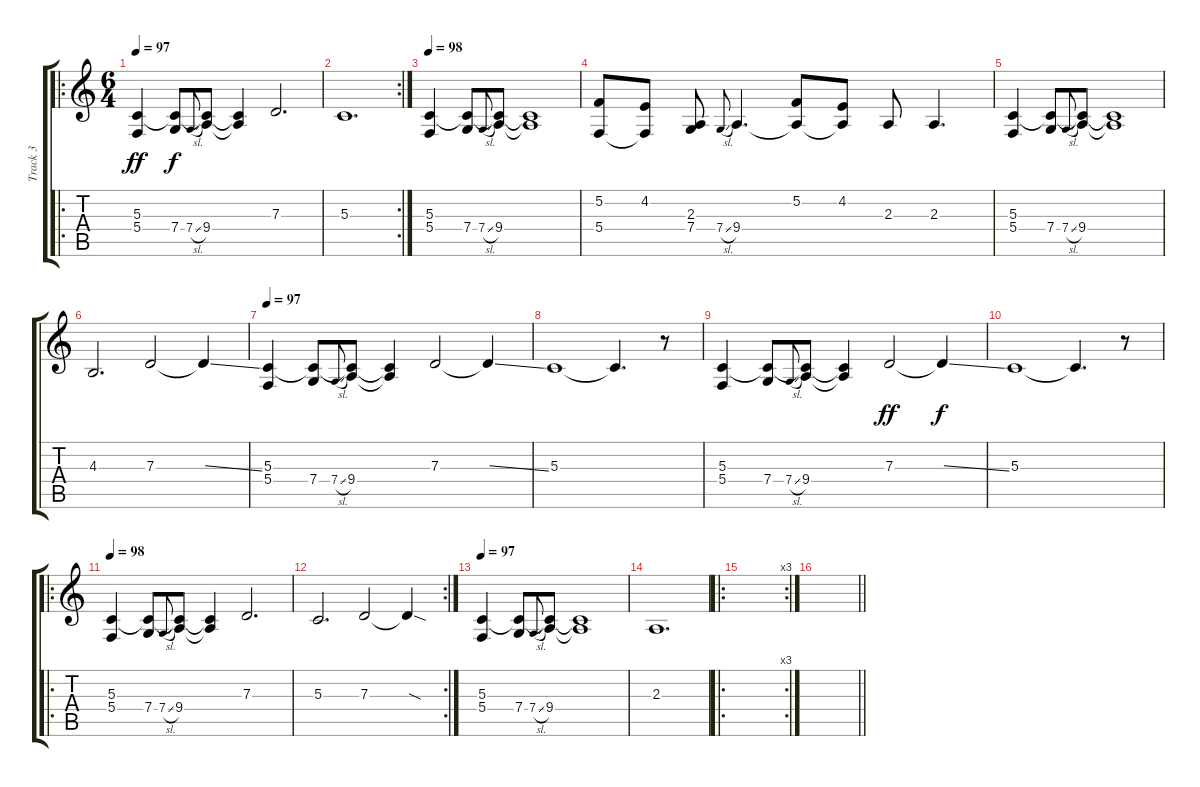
\track ("Track 3" "Track 3") {instrument trombone}
\staff {score tabs}
\tuning (E4 C4 G3 C3 G2 C2) {hide}
\ro
\ts (6 4)
\tempo 97
\clef g2
\ks c
(5.3 5.4).4{dy ff} (5.3{t} 7.4).8{dy f} 7.4{sl}.8{gr onbeat} (5.3{t} 9.4).8 (5.3{t} 9.4{t}).4 7.3.2{d} |
\rc 2
5.3.1{d} |
\tempo 98
(5.3 5.4).4 (5.3{t} 7.4).8 7.4{sl}.8{gr onbeat} (5.3{t} 9.4).8 (5.3{t} 9.4{t}).1 |
(5.2 5.4).8 (4.2 5.4{t}).8 (2.3 7.4).8 7.4{sl}.8{gr onbeat} 9.4.4{d} (5.2 9.4{t}).8 (4.2 9.4{t}).8 2.3.8 2.3.4{d} |
(5.3 5.4).4 (5.3{t} 7.4).8 7.4{sl}.8{gr onbeat} (5.3{t} 9.4).8 (5.3{t} 9.4{t}).1 |
4.3.2{d} 7.3.2 7.3{ss t}.4 |
\tempo 97
(5.3 5.4).4 (5.3{t} 7.4).8 7.4{sl}.8{gr onbeat} (5.3{t} 9.4).8 (5.3{t} 9.4{t}).4 7.3.2 7.3{ss t}.4 |
5.3.1 5.3{t}.4{d} r.8 |
(5.3 5.4).4 (5.3{t} 7.4).8 7.4{sl}.8{gr onbeat} (5.3{t} 9.4).8 (5.3{t} 9.4{t}).4 7.3.2{dy ff} 7.3{ss t}.4{dy f} |
5.3.1 5.3{t}.4{d} r.8 |
\ro
\tempo 98
(5.3 5.4).4 (5.3{t} 7.4).8 7.4{sl}.8{gr onbeat} (5.3{t} 9.4).8 (5.3{t} 9.4{t}).4 7.3.2{d} |
\rc 2
5.3.2{d} 7.3.2 7.3{sod t}.4 |
\tempo 97
(5.3 5.4).4 (5.3{t} 7.4).8 7.4{sl}.8{gr onbeat} (5.3{t} 9.4).8 (5.3{t} 9.4{t}).1 |
2.3.1{d} |
\ro
\rc 3
|
\barLineRight lightlight
